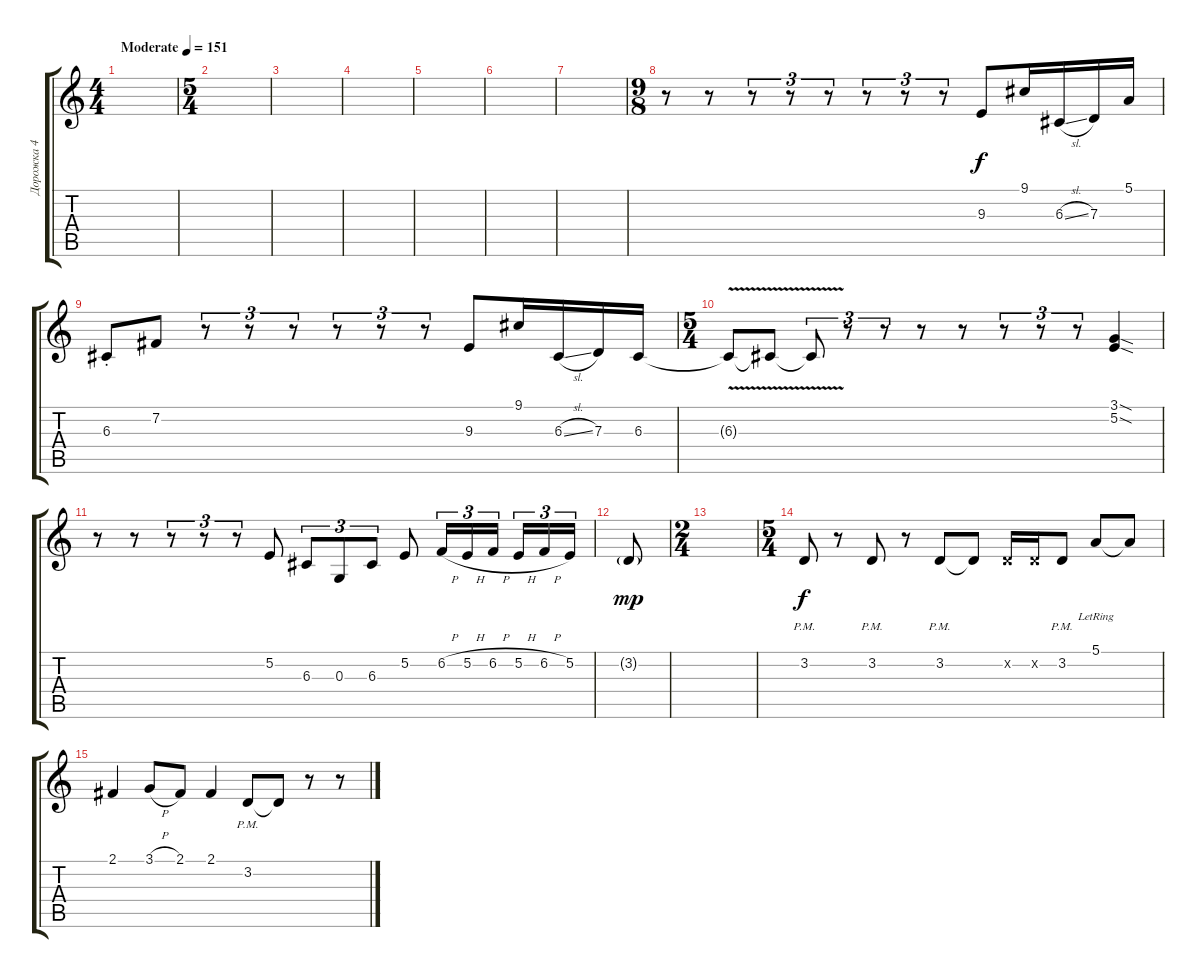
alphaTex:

\track ("Дорожка 4" "Дорожка 4") {instrument baritonesax}
\staff {score tabs}
\tuning (E4 B3 G3 D3 A2 E2) {hide}
\ts (4 4)
\tempo (151 "Moderate")
\clef g2
\ks c
|
\ts (5 4)
|
|
|
|
|
|
\ts (9 8)
r.8 r.8 r.8{tu (3 2)} r.8{tu (3 2)} r.8{tu (3 2)} r.8{tu (3 2)} r.8{tu (3 2)} r.8{tu (3 2)} 9.3.8 9.1.16 6.3{sl}.16 7.3.16 5.1.16 |
6.3{st}.8 7.2.8 r.8{tu (3 2)} r.8{tu (3 2)} r.8{tu (3 2)} r.8{tu (3 2)} r.8{tu (3 2)} r.8{tu (3 2)} 9.3.8 9.1.16 6.3{sl}.16 7.3.16 6.3.16 |
\ts (5 4)
6.3{v t}.8 6.3{v t}.8 6.3{t}.8{tu (3 2)} r.8{tu (3 2)} r.8{tu (3 2)} r.8 r.8 r.8{tu (3 2)} r.8{tu (3 2)} r.8{tu (3 2)} (3.1{sod} 5.2{sod}).4 |
r.8 r.8 r.8{tu (3 2)} r.8{tu (3 2)} r.8{tu (3 2)} 5.2.8 6.3.8{tu (3 2)} 0.3.8{tu (3 2)} 6.3.8{tu (3 2)} 5.2.8 6.2{h}.16{tu (3 2)} 5.2{h}.16{tu (3 2)} 6.2{h}.16{tu (3 2) beam splitsecondary} 5.2{h}.16{tu (3 2)} 6.2{h}.16{tu (3 2)} 5.2.16{tu (3 2)} |
3.2{g}.8{dy mp} |
\ts (2 4)
|
\ts (5 4)
3.2{pm}.8{dy f} r.8 3.2{pm}.8 r.8 3.2{pm}.8 3.2{t}.8 3.2{x}.16 3.2{x}.16 3.2{pm}.8 5.1{lr}.8 5.1{t}.8 |
2.1.4 3.1{h}.8 2.1.8 2.1.4 3.2{pm}.8 3.2{t}.8 r.8 r.8
